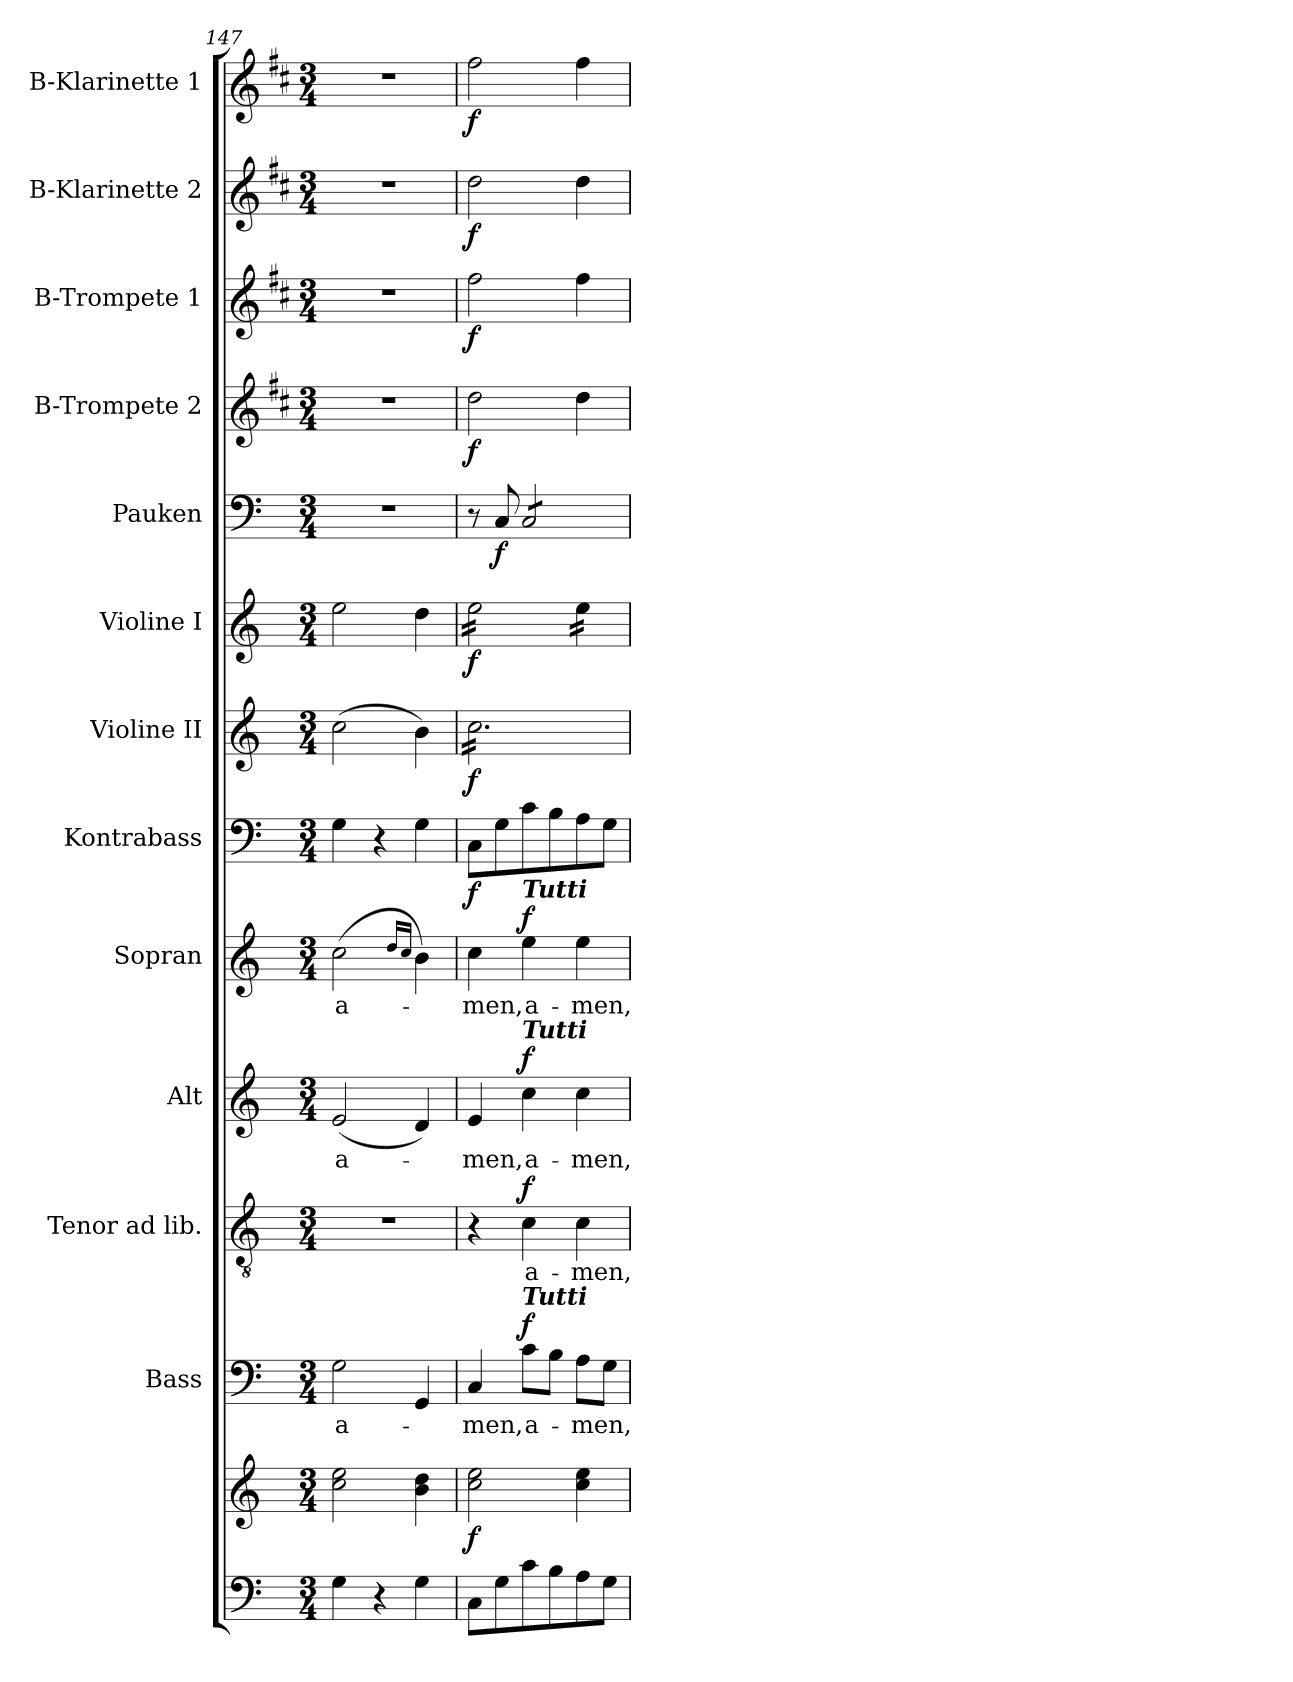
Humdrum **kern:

**kern	**kern	**dynam	**kern	**text	**dynam	**kern	**text	**dynam	**kern	**text	**dynam	**kern	**text	**dynam	**kern	**dynam	**kern	**dynam	**kern	**dynam	**kern	**dynam	**kern	**dynam	**kern	**dynam	**kern	**dynam	**kern	**dynam
*part13	*part13	*part13	*part12	*part12	*part12	*part11	*part11	*part11	*part10	*part10	*part10	*part9	*part9	*part9	*part8	*part8	*part7	*part7	*part6	*part6	*part5	*part5	*part4	*part4	*part3	*part3	*part2	*part2	*part1	*part1
*staff14	*staff13	*staff13/14	*staff12	*staff12	*staff12	*staff11	*staff11	*staff11	*staff10	*staff10	*staff10	*staff9	*staff9	*staff9	*staff8	*staff8	*staff7	*staff7	*staff6	*staff6	*staff5	*staff5	*staff4	*staff4	*staff3	*staff3	*staff2	*staff2	*staff1	*staff1
*	*	*	*I"Bass	*	*	*I"Tenor ad lib.	*	*	*I"Alt	*	*	*I"Sopran	*	*	*I"Kontrabass	*	*I"Violine II	*	*I"Violine I	*	*I"Pauken	*	*I"B-Trompete 2	*	*I"B-Trompete 1	*	*I"B-Klarinette 2	*	*I"B-Klarinette 1	*
*	*	*	*I'B.	*	*	*I'T.	*	*	*I'A.	*	*	*I'S.	*	*	*I'Kb.	*	*I'Vl. II	*	*I'Vl. I	*	*I'Pk.	*	*I'Trp. 2	*	*I'Trp. 1	*	*I'B Kl. 2	*	*I'B Kl. 1	*
*clefF4	*clefG2	*	*clefF4	*	*	*clefGv2	*	*	*clefG2	*	*	*clefG2	*	*	*clefF4	*	*clefG2	*	*clefG2	*	*clefF4	*	*clefG2	*	*clefG2	*	*clefG2	*	*clefG2	*
*	*	*	*	*	*	*	*	*	*	*	*	*	*	*	*ITrd7c12	*	*	*	*	*	*	*	*ITrd1c2	*	*ITrd1c2	*	*ITrd1c2	*	*ITrd1c2	*
*k[]	*k[]	*	*k[]	*	*	*k[]	*	*	*k[]	*	*	*k[]	*	*	*k[]	*	*k[]	*	*k[]	*	*k[]	*	*k[]	*	*k[]	*	*k[]	*	*k[]	*
*C:	*C:	*	*C:	*	*	*C:	*	*	*C:	*	*	*C:	*	*	*C:	*	*C:	*	*C:	*	*C:	*	*C:	*	*C:	*	*C:	*	*C:	*
*M3/4	*M3/4	*	*M3/4	*	*	*M3/4	*	*	*M3/4	*	*	*M3/4	*	*	*M3/4	*	*M3/4	*	*M3/4	*	*M3/4	*	*M3/4	*	*M3/4	*	*M3/4	*	*M3/4	*
=147	=147	=147	=147	=147	=147	=147	=147	=147	=147	=147	=147	=147	=147	=147	=147	=147	=147	=147	=147	=147	=147	=147	=147	=147	=147	=147	=147	=147	=147	=147
!	!	!	!	!LO:LY:b	!	!	!	!	!	!LO:LY:b	!	!	!LO:LY:b	!	!	!	!	!	!	!	!	!	!	!	!	!	!	!	!	!
4G\	2cc\ 2ee\	.	2G\	a-	.	2.r	.	.	(<2e/	a-	.	(>2cc\	a-	.	4GG\	.	(>2cc\	.	2ee\	.	2.r	.	2.r	.	2.r	.	2.r	.	2.r	.
4r	.	.	.	.	.	.	.	.	.	.	.	.	.	.	4r	.	.	.	.	.	.	.	.	.	.	.	.	.	.	.
.	.	.	.	.	.	.	.	.	.	.	.	16qdd/LL	.	.	.	.	.	.	.	.	.	.	.	.	.	.	.	.	.	.
.	.	.	.	.	.	.	.	.	.	.	.	16qcc/JJ	.	.	.	.	.	.	.	.	.	.	.	.	.	.	.	.	.	.
4G\	4b\ 4dd\	.	4GG/	.	.	.	.	.	4d/)	.	.	4b\)	.	.	4GG\	.	4b\)	.	4dd\	.	.	.	.	.	.	.	.	.	.	.
=148	=148	=148	=148	=148	=148	=148	=148	=148	=148	=148	=148	=148	=148	=148	=148	=148	=148	=148	=148	=148	=148	=148	=148	=148	=148	=148	=148	=148	=148	=148
!	!	!LO:DY:b	!	!LO:LY:b	!	!	!	!	!	!LO:LY:b	!	!	!LO:LY:b	!	!	!LO:DY:b	!	!LO:DY:b	!	!LO:DY:b	!	!	!	!LO:DY:b	!	!LO:DY:b	!	!LO:DY:b	!	!LO:DY:b
*	*	*	*	*	*	*	*	*	*	*	*	*	*	*	*	*	*tremolo	*	*	*	*	*	*	*	*	*	*	*	*	*
*	*	*	*	*	*	*	*	*	*	*	*	*	*	*	*	*	*	*	*tremolo	*	*	*	*	*	*	*	*	*	*	*
8C\L	2cc\ 2ee\	f	4C/	-men,	.	4r	.	.	4e/	-men,	.	4cc\	-men,	.	8CC\L	f	16cc\LL	f	16ee\LL	f	8r	.	2cc\	f	2ee\	f	2cc\	f	2ee\	f
.	.	.	.	.	.	.	.	.	.	.	.	.	.	.	.	.	16cc\	.	16ee\	.	.	.	.	.	.	.	.	.	.	.
!	!	!	!	!	!	!	!	!	!	!	!	!	!	!	!	!	!	!	!	!	!	!LO:DY:b	!	!	!	!	!	!	!	!
8G\	.	.	.	.	.	.	.	.	.	.	.	.	.	.	8GG\	.	16cc\	.	16ee\	.	8C/	f	.	.	.	.	.	.	.	.
.	.	.	.	.	.	.	.	.	.	.	.	.	.	.	.	.	16cc\	.	16ee\	.	.	.	.	.	.	.	.	.	.	.
!	!	!	!	!	!	!	!	!	!	!	!	!LO:TX:a:Bi:t=Tutti	!	!	!	!	!	!	!	!	!	!	!	!	!	!	!	!	!	!
!	!	!	!	!	!	!	!	!	!LO:TX:a:Bi:t=Tutti	!	!	!	!	!	!	!	!	!	!	!	!	!	!	!	!	!	!	!	!	!
!	!	!	!LO:TX:a:Bi:t=Tutti	!	!	!	!	!	!	!	!	!	!	!	!	!	!	!	!	!	!	!	!	!	!	!	!	!	!	!
!	!	!	!	!LO:LY:b	!LO:DY:a	!	!LO:LY:b	!LO:DY:a	!	!LO:LY:b	!LO:DY:a	!	!LO:LY:b	!LO:DY:a	!	!	!	!	!	!	!	!	!	!	!	!	!	!	!	!
*	*	*	*	*	*	*	*	*	*	*	*	*	*	*	*	*	*	*	*	*	*tremolo	*	*	*	*	*	*	*	*	*
8c\	.	.	8c\L	a-	f	4c\	a-	f	4cc\	a-	f	4ee\	a-	f	8C\	.	16cc\	.	16ee\	.	8C/L	.	.	.	.	.	.	.	.	.
.	.	.	.	.	.	.	.	.	.	.	.	.	.	.	.	.	16cc\	.	16ee\	.	.	.	.	.	.	.	.	.	.	.
8B\	.	.	8B\J	.	.	.	.	.	.	.	.	.	.	.	8BB\	.	16cc\	.	16ee\	.	8C/	.	.	.	.	.	.	.	.	.
.	.	.	.	.	.	.	.	.	.	.	.	.	.	.	.	.	16cc\	.	16ee\JJ	.	.	.	.	.	.	.	.	.	.	.
!	!	!	!	!LO:LY:b	!	!	!LO:LY:b	!	!	!LO:LY:b	!	!	!LO:LY:b	!	!	!	!	!	!	!	!	!	!	!	!	!	!	!	!	!
8A\	4cc\ 4ee\	.	8A\L	-men,	.	4c\	-men,	.	4cc\	-men,	.	4ee\	-men,	.	8AA\	.	16cc\	.	16ee\LL	.	8C/	.	4cc\	.	4ee\	.	4cc\	.	4ee\	.
.	.	.	.	.	.	.	.	.	.	.	.	.	.	.	.	.	16cc\	.	16ee\	.	.	.	.	.	.	.	.	.	.	.
8G\J	.	.	8G\J	.	.	.	.	.	.	.	.	.	.	.	8GG\J	.	16cc\	.	16ee\	.	8C/J	.	.	.	.	.	.	.	.	.
*	*	*	*	*	*	*	*	*	*	*	*	*	*	*	*	*	*	*	*	*	*Xtremolo	*	*	*	*	*	*	*	*	*
.	.	.	.	.	.	.	.	.	.	.	.	.	.	.	.	.	16cc\JJ	.	16ee\JJ	.	.	.	.	.	.	.	.	.	.	.
*	*	*	*	*	*	*	*	*	*	*	*	*	*	*	*	*	*	*	*Xtremolo	*	*	*	*	*	*	*	*	*	*	*
*	*	*	*	*	*	*	*	*	*	*	*	*	*	*	*	*	*Xtremolo	*	*	*	*	*	*	*	*	*	*	*	*	*
=	=	=	=	=	=	=	=	=	=	=	=	=	=	=	=	=	=	=	=	=	=	=	=	=	=	=	=	=	=	=
*-	*-	*-	*-	*-	*-	*-	*-	*-	*-	*-	*-	*-	*-	*-	*-	*-	*-	*-	*-	*-	*-	*-	*-	*-	*-	*-	*-	*-	*-	*-
